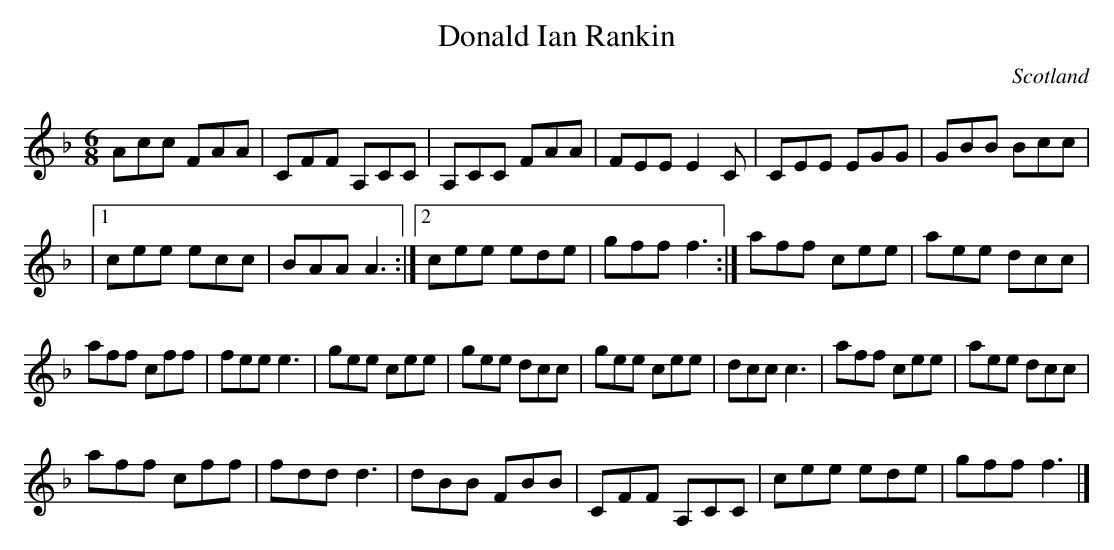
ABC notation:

X:1
T:Donald Ian Rankin
O:Scotland
M:6/8
K:F
Acc FAA | CFF A,CC | A,CC FAA | FEE E2C | \
CEE EGG | GBB Bcc |
|1 cee ecc | BAA A3 :|2  cee ede | gff f3 :| \
aff cee | aee dcc |
aff cff | fee e3 | \
gee cee | gee dcc | gee cee | dcc c3 | \
aff cee | aee dcc |
aff cff | fdd d3 |\
dBB FBB | CFF A,CC | cee ede | gff f3 |]
